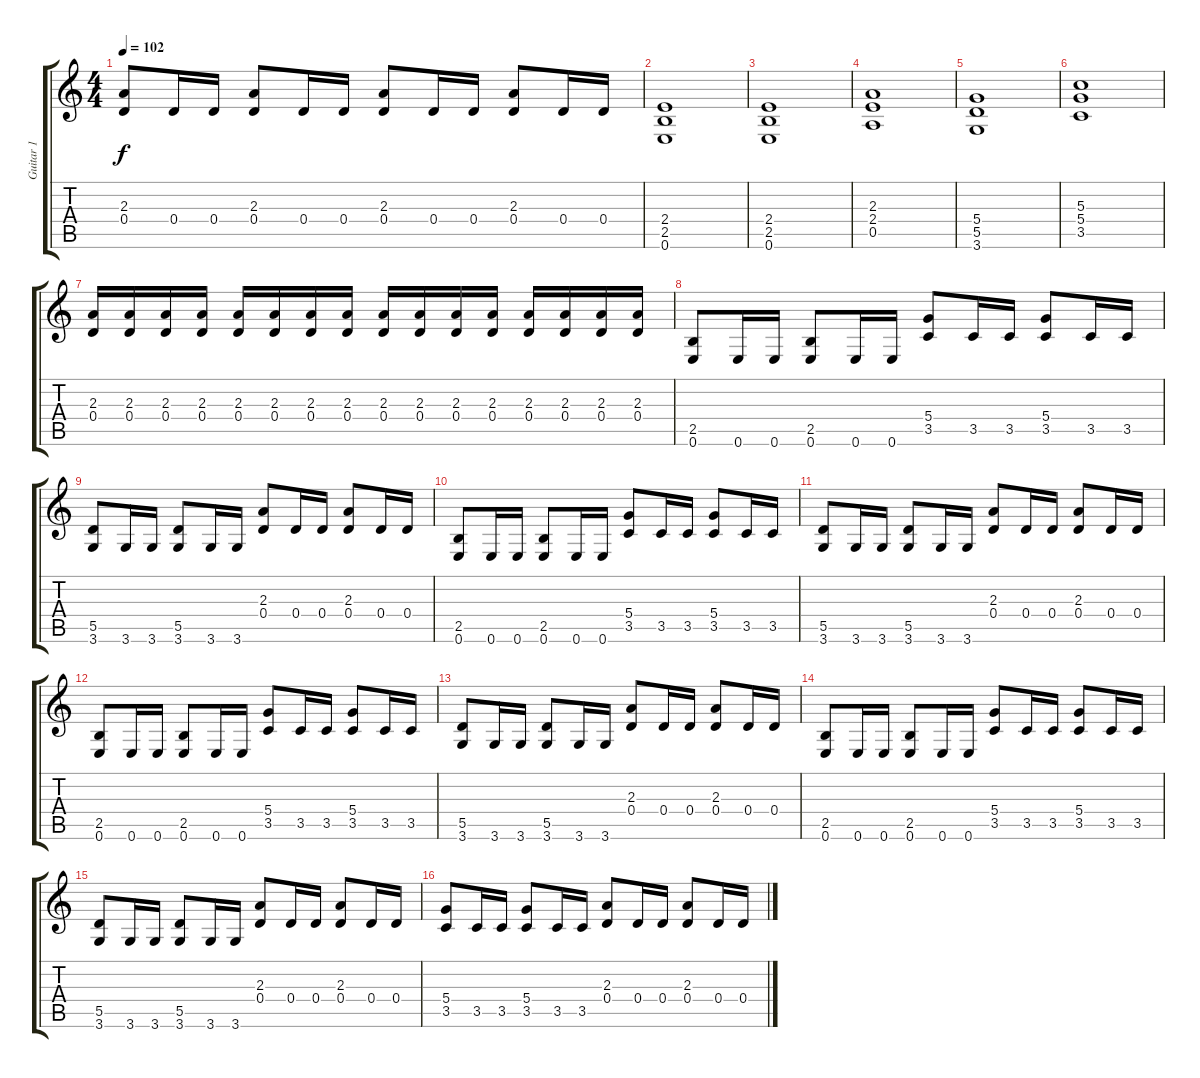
\track ("Guitar 1" "Guitar 1") {instrument distortionguitar}
\staff {score tabs}
\tuning (E4 B3 G3 D3 A2 E2) {hide}
\ts (4 4)
\tempo 102
\clef g2
\ks c
(2.3 0.4).8{dy f} 0.4.16 0.4.16 (2.3 0.4).8 0.4.16 0.4.16 (2.3 0.4).8 0.4.16 0.4.16 (2.3 0.4).8 0.4.16 0.4.16 |
(2.4 2.5 0.6).1 |
(2.4 2.5 0.6).1 |
(2.3 2.4 0.5).1 |
(5.4 5.5 3.6).1 |
(5.3 5.4 3.5).1 |
(2.3 0.4).16 (2.3 0.4).16 (2.3 0.4).16 (2.3 0.4).16 (2.3 0.4).16 (2.3 0.4).16 (2.3 0.4).16 (2.3 0.4).16 (2.3 0.4).16 (2.3 0.4).16 (2.3 0.4).16 (2.3 0.4).16 (2.3 0.4).16 (2.3 0.4).16 (2.3 0.4).16 (2.3 0.4).16 |
(2.5 0.6).8 0.6.16 0.6.16 (2.5 0.6).8 0.6.16 0.6.16 (5.4 3.5).8 3.5.16 3.5.16 (5.4 3.5).8 3.5.16 3.5.16 |
(5.5 3.6).8 3.6.16 3.6.16 (5.5 3.6).8 3.6.16 3.6.16 (2.3 0.4).8 0.4.16 0.4.16 (2.3 0.4).8 0.4.16 0.4.16 |
(2.5 0.6).8 0.6.16 0.6.16 (2.5 0.6).8 0.6.16 0.6.16 (5.4 3.5).8 3.5.16 3.5.16 (5.4 3.5).8 3.5.16 3.5.16 |
(5.5 3.6).8 3.6.16 3.6.16 (5.5 3.6).8 3.6.16 3.6.16 (2.3 0.4).8 0.4.16 0.4.16 (2.3 0.4).8 0.4.16 0.4.16 |
(2.5 0.6).8 0.6.16 0.6.16 (2.5 0.6).8 0.6.16 0.6.16 (5.4 3.5).8 3.5.16 3.5.16 (5.4 3.5).8 3.5.16 3.5.16 |
(5.5 3.6).8 3.6.16 3.6.16 (5.5 3.6).8 3.6.16 3.6.16 (2.3 0.4).8 0.4.16 0.4.16 (2.3 0.4).8 0.4.16 0.4.16 |
(2.5 0.6).8 0.6.16 0.6.16 (2.5 0.6).8 0.6.16 0.6.16 (5.4 3.5).8 3.5.16 3.5.16 (5.4 3.5).8 3.5.16 3.5.16 |
(5.5 3.6).8 3.6.16 3.6.16 (5.5 3.6).8 3.6.16 3.6.16 (2.3 0.4).8 0.4.16 0.4.16 (2.3 0.4).8 0.4.16 0.4.16 |
(5.4 3.5).8 3.5.16 3.5.16 (5.4 3.5).8 3.5.16 3.5.16 (2.3 0.4).8 0.4.16 0.4.16 (2.3 0.4).8 0.4.16 0.4.16
